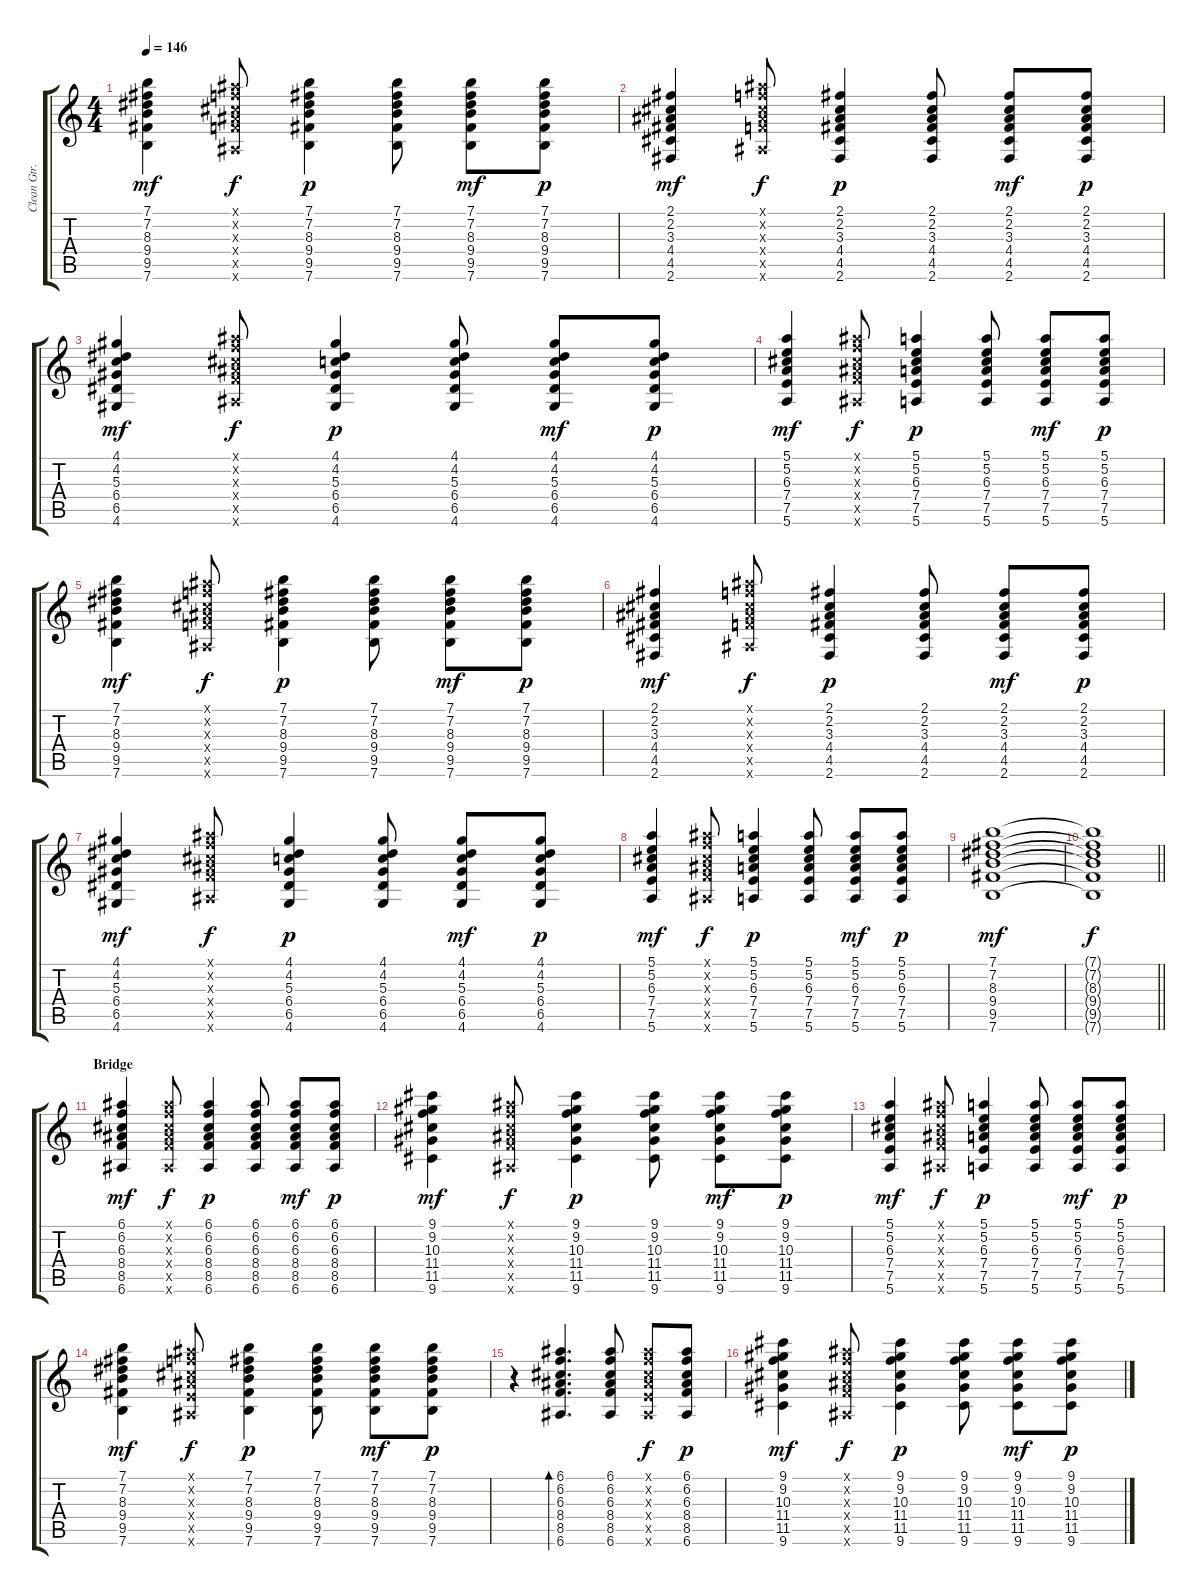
\track ("Clean Gtr." "Clean Gtr.") {instrument electricguitarclean}
\staff {score tabs}
\tuning (E4 B3 G3 D3 A2 E2) {hide}
\ts (4 4)
\tempo 146
\clef g2
\ks c
(7.1 7.2 8.3 9.4 9.5 7.6).4{dy mf} (6.1{x} 6.2{x} 6.3{x} 8.4{x} 8.5{x} 6.6{x}).8{dy f} (7.1 7.2 8.3 9.4 9.5 7.6).4{dy p} (7.1 7.2 8.3 9.4 9.5 7.6).8 (7.1 7.2 8.3 9.4 9.5 7.6).8{dy mf} (7.1 7.2 8.3 9.4 9.5 7.6).8{dy p} |
(2.1 2.2 3.3 4.4 4.5 2.6).4{dy mf} (6.1{x} 6.2{x} 6.3{x} 8.4{x} 8.5{x} 6.6{x}).8{dy f} (2.1 2.2 3.3 4.4 4.5 2.6).4{dy p} (2.1 2.2 3.3 4.4 4.5 2.6).8 (2.1 2.2 3.3 4.4 4.5 2.6).8{dy mf} (2.1 2.2 3.3 4.4 4.5 2.6).8{dy p} |
(4.1 4.2 5.3 6.4 6.5 4.6).4{dy mf} (6.1{x} 6.2{x} 6.3{x} 8.4{x} 8.5{x} 6.6{x}).8{dy f} (4.1 4.2 5.3 6.4 6.5 4.6).4{dy p} (4.1 4.2 5.3 6.4 6.5 4.6).8 (4.1 4.2 5.3 6.4 6.5 4.6).8{dy mf} (4.1 4.2 5.3 6.4 6.5 4.6).8{dy p} |
(5.1 5.2 6.3 7.4 7.5 5.6).4{dy mf} (6.1{x} 6.2{x} 6.3{x} 8.4{x} 8.5{x} 6.6{x}).8{dy f} (5.1 5.2 6.3 7.4 7.5 5.6).4{dy p} (5.1 5.2 6.3 7.4 7.5 5.6).8 (5.1 5.2 6.3 7.4 7.5 5.6).8{dy mf} (5.1 5.2 6.3 7.4 7.5 5.6).8{dy p} |
(7.1 7.2 8.3 9.4 9.5 7.6).4{dy mf} (6.1{x} 6.2{x} 6.3{x} 8.4{x} 8.5{x} 6.6{x}).8{dy f} (7.1 7.2 8.3 9.4 9.5 7.6).4{dy p} (7.1 7.2 8.3 9.4 9.5 7.6).8 (7.1 7.2 8.3 9.4 9.5 7.6).8{dy mf} (7.1 7.2 8.3 9.4 9.5 7.6).8{dy p} |
(2.1 2.2 3.3 4.4 4.5 2.6).4{dy mf} (6.1{x} 6.2{x} 6.3{x} 8.4{x} 8.5{x} 6.6{x}).8{dy f} (2.1 2.2 3.3 4.4 4.5 2.6).4{dy p} (2.1 2.2 3.3 4.4 4.5 2.6).8 (2.1 2.2 3.3 4.4 4.5 2.6).8{dy mf} (2.1 2.2 3.3 4.4 4.5 2.6).8{dy p} |
(4.1 4.2 5.3 6.4 6.5 4.6).4{dy mf} (6.1{x} 6.2{x} 6.3{x} 8.4{x} 8.5{x} 6.6{x}).8{dy f} (4.1 4.2 5.3 6.4 6.5 4.6).4{dy p} (4.1 4.2 5.3 6.4 6.5 4.6).8 (4.1 4.2 5.3 6.4 6.5 4.6).8{dy mf} (4.1 4.2 5.3 6.4 6.5 4.6).8{dy p} |
(5.1 5.2 6.3 7.4 7.5 5.6).4{dy mf} (6.1{x} 6.2{x} 6.3{x} 8.4{x} 8.5{x} 6.6{x}).8{dy f} (5.1 5.2 6.3 7.4 7.5 5.6).4{dy p} (5.1 5.2 6.3 7.4 7.5 5.6).8 (5.1 5.2 6.3 7.4 7.5 5.6).8{dy mf} (5.1 5.2 6.3 7.4 7.5 5.6).8{dy p} |
(7.1 7.2 8.3 9.4 9.5 7.6).1{dy mf} |
\barLineRight lightlight
(7.1{t} 7.2{t} 8.3{t} 9.4{t} 9.5{t} 7.6{t}).1{dy f} |
\section ("" "Bridge")
(6.1 6.2 6.3 8.4 8.5 6.6).4{dy mf} (6.1{x} 6.2{x} 6.3{x} 8.4{x} 8.5{x} 6.6{x}).8{dy f} (6.1 6.2 6.3 8.4 8.5 6.6).4{dy p} (6.1 6.2 6.3 8.4 8.5 6.6).8 (6.1 6.2 6.3 8.4 8.5 6.6).8{dy mf} (6.1 6.2 6.3 8.4 8.5 6.6).8{dy p} |
(9.1 9.2 10.3 11.4 11.5 9.6).4{dy mf} (6.1{x} 6.2{x} 6.3{x} 8.4{x} 8.5{x} 6.6{x}).8{dy f} (9.1 9.2 10.3 11.4 11.5 9.6).4{dy p} (9.1 9.2 10.3 11.4 11.5 9.6).8 (9.1 9.2 10.3 11.4 11.5 9.6).8{dy mf} (9.1 9.2 10.3 11.4 11.5 9.6).8{dy p} |
(5.1 5.2 6.3 7.4 7.5 5.6).4{dy mf} (6.1{x} 6.2{x} 6.3{x} 8.4{x} 8.5{x} 6.6{x}).8{dy f} (5.1 5.2 6.3 7.4 7.5 5.6).4{dy p} (5.1 5.2 6.3 7.4 7.5 5.6).8 (5.1 5.2 6.3 7.4 7.5 5.6).8{dy mf} (5.1 5.2 6.3 7.4 7.5 5.6).8{dy p} |
(7.1 7.2 8.3 9.4 9.5 7.6).4{dy mf} (6.1{x} 6.2{x} 6.3{x} 8.4{x} 7.5{x} 6.6{x}).8{dy f} (7.1 7.2 8.3 9.4 9.5 7.6).4{dy p} (7.1 7.2 8.3 9.4 9.5 7.6).8 (7.1 7.2 8.3 9.4 9.5 7.6).8{dy mf} (7.1 7.2 8.3 9.4 9.5 7.6).8{dy p} |
r.4 (6.1 6.2 6.3 8.4 8.5 6.6).4{d bd 240} (6.1 6.2 6.3 8.4 8.5 6.6).8 (6.1{x} 6.2{x} 6.3{x} 8.4{x} 7.5{x} 6.6{x}).8{dy f} (6.1 6.2 6.3 8.4 8.5 6.6).8{dy p} |
(9.1 9.2 10.3 11.4 11.5 9.6).4{dy mf} (6.1{x} 6.2{x} 6.3{x} 8.4{x} 8.5{x} 6.6{x}).8{dy f} (9.1 9.2 10.3 11.4 11.5 9.6).4{dy p} (9.1 9.2 10.3 11.4 11.5 9.6).8 (9.1 9.2 10.3 11.4 11.5 9.6).8{dy mf} (9.1 9.2 10.3 11.4 11.5 9.6).8{dy p}
